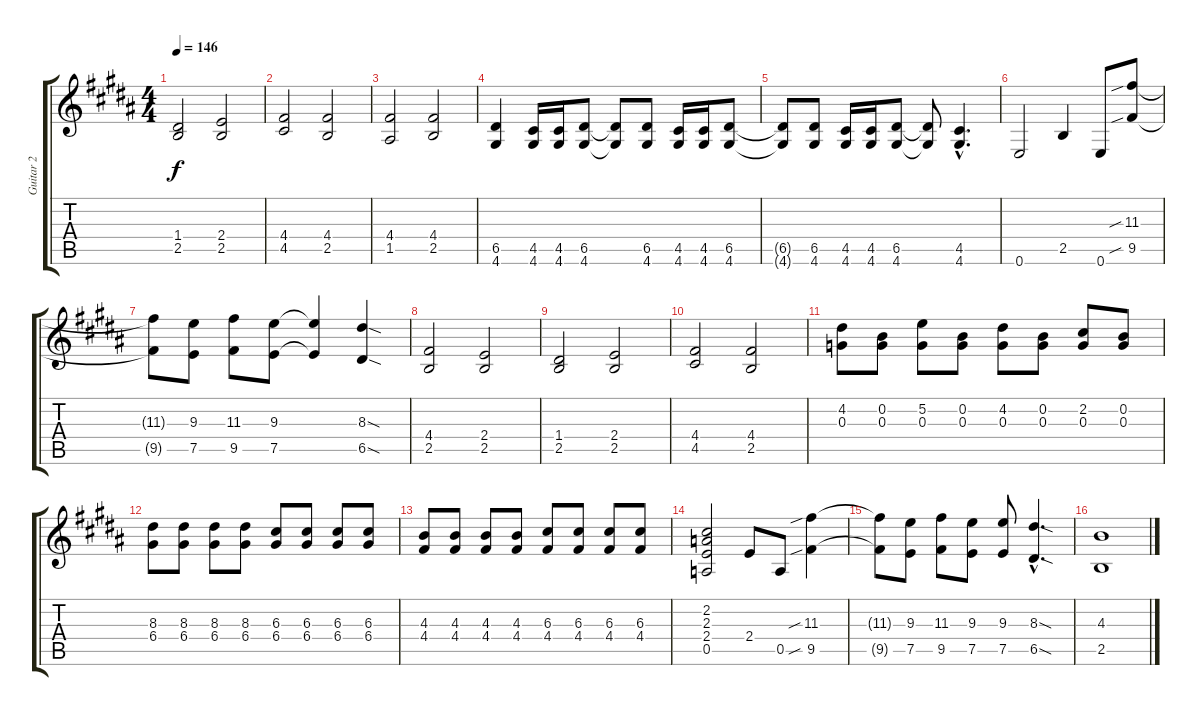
\track ("Guitar 2" "Guitar 2") {instrument distortionguitar}
\staff {score tabs}
\tuning (E4 B3 G3 D3 A2 E2) {hide}
\ts (4 4)
\tempo 146
\clef g2
\ks b
(1.4 2.5).2{dy f} (2.4 2.5).2 |
(4.4 4.5).2 (4.4 2.5).2 |
(4.4 1.5).2 (4.4 2.5).2 |
(6.5 4.6).4 (4.5 4.6).16 (4.5 4.6).16 (6.5 4.6).8 (6.5{t} 4.6{t}).8 (6.5 4.6).8 (4.5 4.6).16 (4.5 4.6).16 (6.5 4.6).8 |
(6.5{t} 4.6{t}).8 (6.5 4.6).8 (4.5 4.6).16 (4.5 4.6).16 (6.5 4.6).8 (6.5{t} 4.6{t}).8 (4.5{hac} 4.6{hac}).4{d} |
0.6.2 2.5.4 0.6.8 (11.3{sib} 9.5{sib}).8 |
(11.3{t} 9.5{t}).8 (9.3 7.5).8 (11.3 9.5).8 (9.3 7.5).8 (9.3{t} 7.5{t}).4 (8.3{sod} 6.5{sod}).4 |
(4.4 2.5).2 (2.4 2.5).2 |
(1.4 2.5).2 (2.4 2.5).2 |
(4.4 4.5).2 (4.4 2.5).2 |
(4.2 0.3).8 (0.2 0.3).8 (5.2 0.3).8 (0.2 0.3).8 (4.2 0.3).8 (0.2 0.3).8 (2.2 0.3).8 (0.2 0.3).8 |
(8.3 6.4).8 (8.3 6.4).8 (8.3 6.4).8 (8.3 6.4).8 (6.3 6.4).8 (6.3 6.4).8 (6.3 6.4).8 (6.3 6.4).8 |
(4.3 4.4).8 (4.3 4.4).8 (4.3 4.4).8 (4.3 4.4).8 (6.3 4.4).8 (6.3 4.4).8 (6.3 4.4).8 (6.3 4.4).8 |
(2.2 2.3 2.4 0.5).2 2.4.8 0.5.8 (11.3{sib} 9.5{sib}).4 |
(11.3{t} 9.5{t}).8 (9.3 7.5).8 (11.3 9.5).8 (9.3 7.5).8 (9.3 7.5).8 (8.3{sod hac} 6.5{sod hac}).4{d} |
(4.3 2.5).1
